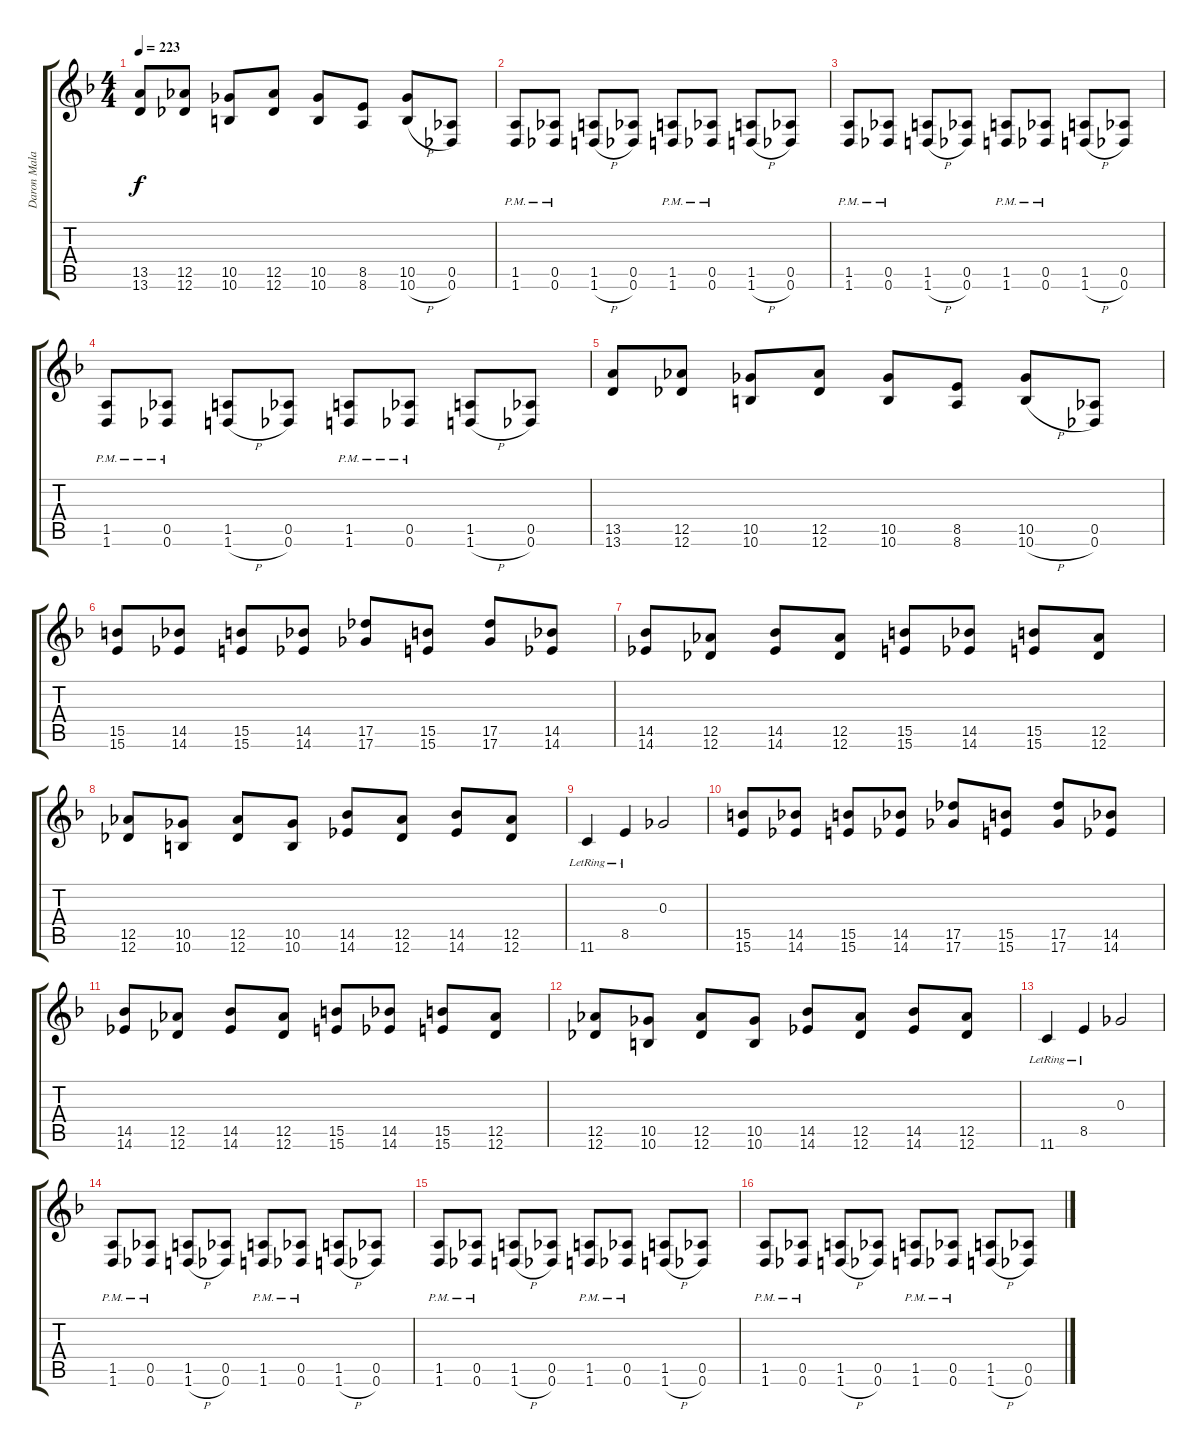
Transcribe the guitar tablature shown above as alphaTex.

\track ("Daron Malakian (Guitar)" "Daron Mala") {instrument distortionguitar}
\staff {score tabs}
\tuning (Eb4 Bb3 Gb3 Db3 Ab2 Db2) {hide}
\ts (4 4)
\tempo 223
\clef g2
\ks f
(13.5 13.6).8{dy f} (12.5 12.6).8 (10.5 10.6).8 (12.5 12.6).8 (10.5 10.6).8 (8.5 8.6).8 (10.5 10.6{h}).8 (0.5 0.6).8 |
(1.5{pm} 1.6{pm}).8 (0.5{pm} 0.6{pm}).8 (1.5 1.6{h}).8 (0.5 0.6).8 (1.5{pm} 1.6{pm}).8 (0.5{pm} 0.6{pm}).8 (1.5 1.6{h}).8 (0.5 0.6).8 |
(1.5{pm} 1.6{pm}).8 (0.5{pm} 0.6{pm}).8 (1.5 1.6{h}).8 (0.5 0.6).8 (1.5{pm} 1.6{pm}).8 (0.5{pm} 0.6{pm}).8 (1.5 1.6{h}).8 (0.5 0.6).8 |
(1.5{pm} 1.6{pm}).8 (0.5{pm} 0.6{pm}).8 (1.5 1.6{h}).8 (0.5 0.6).8 (1.5{pm} 1.6{pm}).8 (0.5{pm} 0.6{pm}).8 (1.5 1.6{h}).8 (0.5 0.6).8 |
(13.5 13.6).8 (12.5 12.6).8 (10.5 10.6).8 (12.5 12.6).8 (10.5 10.6).8 (8.5 8.6).8 (10.5 10.6{h}).8 (0.5 0.6).8 |
(15.5 15.6).8 (14.5 14.6).8 (15.5 15.6).8 (14.5 14.6).8 (17.5 17.6).8 (15.5 15.6).8 (17.5 17.6).8 (14.5 14.6).8 |
(14.5 14.6).8 (12.5 12.6).8 (14.5 14.6).8 (12.5 12.6).8 (15.5 15.6).8 (14.5 14.6).8 (15.5 15.6).8 (12.5 12.6).8 |
(12.5 12.6).8 (10.5 10.6).8 (12.5 12.6).8 (10.5 10.6).8 (14.5 14.6).8 (12.5 12.6).8 (14.5 14.6).8 (12.5 12.6).8 |
11.6{lr}.4 8.5{lr}.4 0.3.2 |
(15.5 15.6).8 (14.5 14.6).8 (15.5 15.6).8 (14.5 14.6).8 (17.5 17.6).8 (15.5 15.6).8 (17.5 17.6).8 (14.5 14.6).8 |
(14.5 14.6).8 (12.5 12.6).8 (14.5 14.6).8 (12.5 12.6).8 (15.5 15.6).8 (14.5 14.6).8 (15.5 15.6).8 (12.5 12.6).8 |
(12.5 12.6).8 (10.5 10.6).8 (12.5 12.6).8 (10.5 10.6).8 (14.5 14.6).8 (12.5 12.6).8 (14.5 14.6).8 (12.5 12.6).8 |
11.6{lr}.4 8.5{lr}.4 0.3.2 |
(1.5{pm} 1.6{pm}).8 (0.5{pm} 0.6{pm}).8 (1.5 1.6{h}).8 (0.5 0.6).8 (1.5{pm} 1.6{pm}).8 (0.5{pm} 0.6{pm}).8 (1.5 1.6{h}).8 (0.5 0.6).8 |
(1.5{pm} 1.6{pm}).8 (0.5{pm} 0.6{pm}).8 (1.5 1.6{h}).8 (0.5 0.6).8 (1.5{pm} 1.6{pm}).8 (0.5{pm} 0.6{pm}).8 (1.5 1.6{h}).8 (0.5 0.6).8 |
(1.5{pm} 1.6{pm}).8 (0.5{pm} 0.6{pm}).8 (1.5 1.6{h}).8 (0.5 0.6).8 (1.5{pm} 1.6{pm}).8 (0.5{pm} 0.6{pm}).8 (1.5 1.6{h}).8 (0.5 0.6).8
